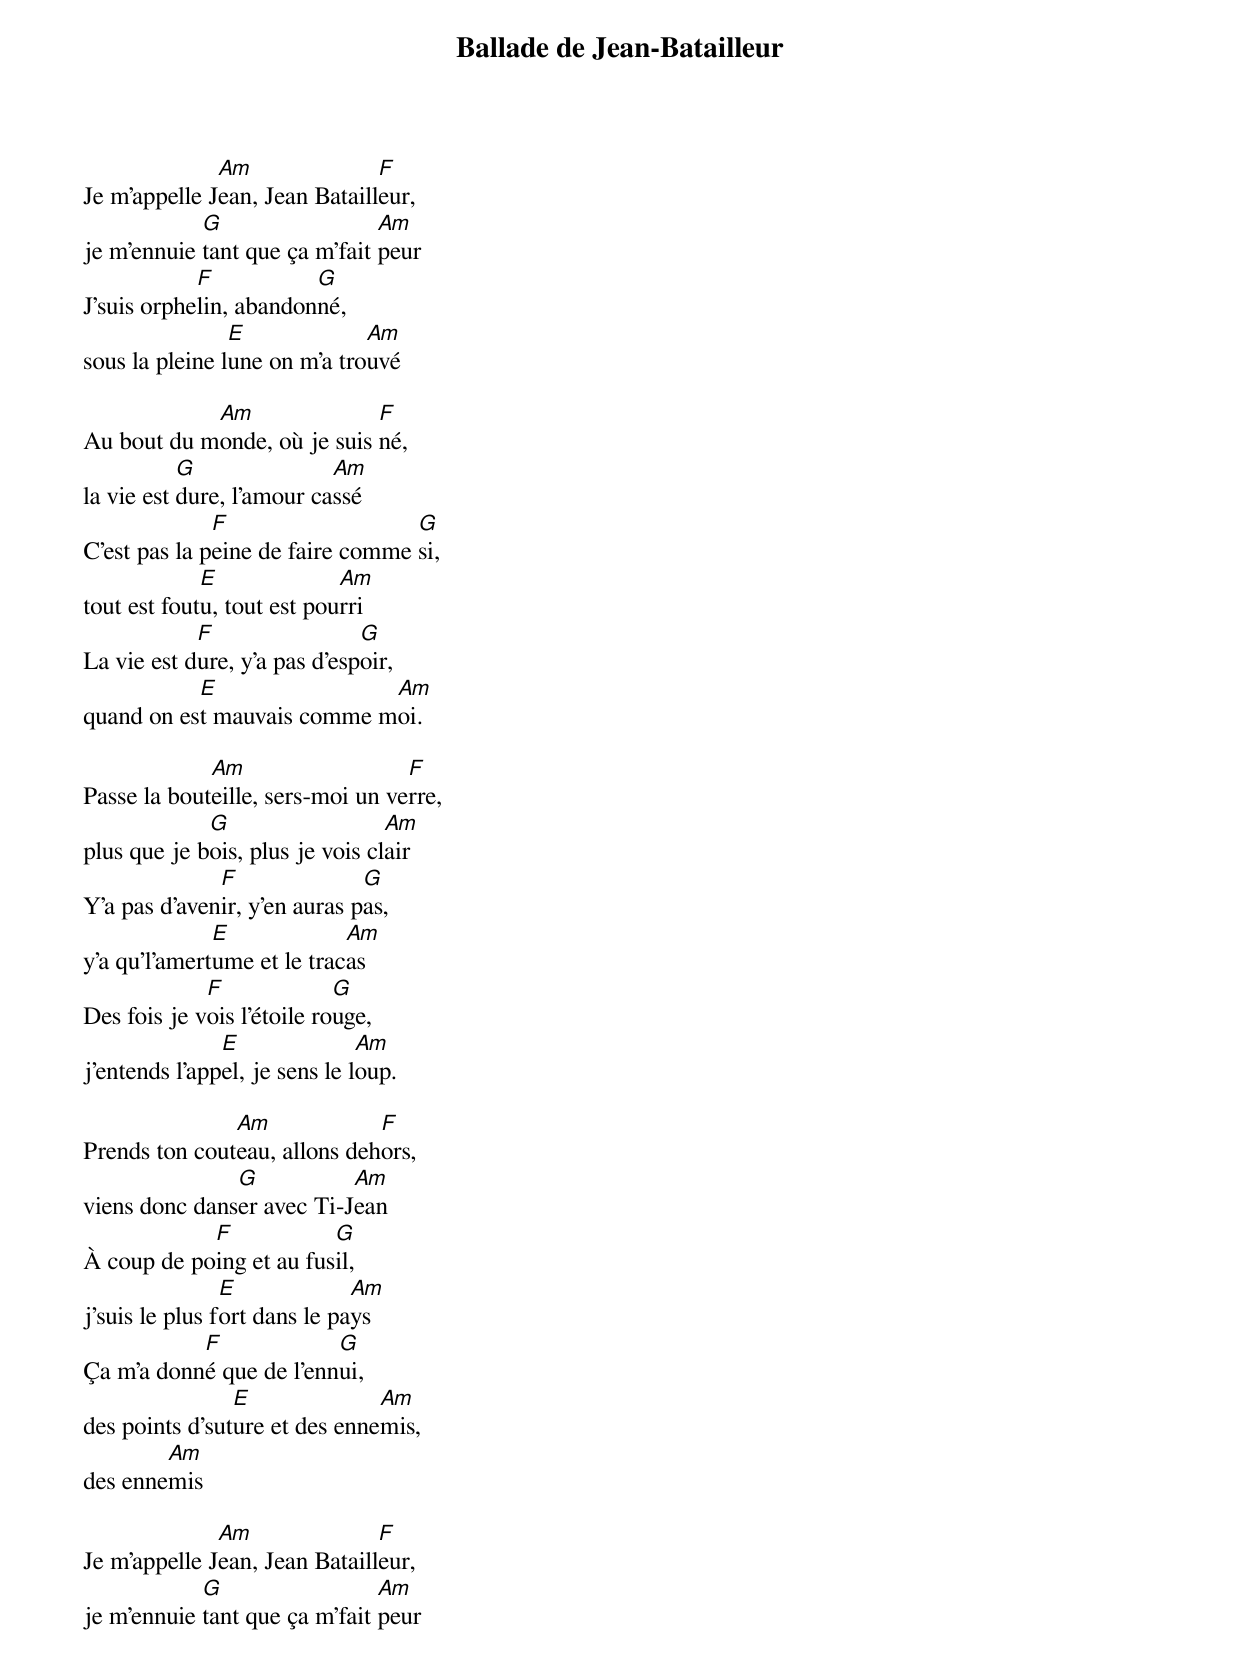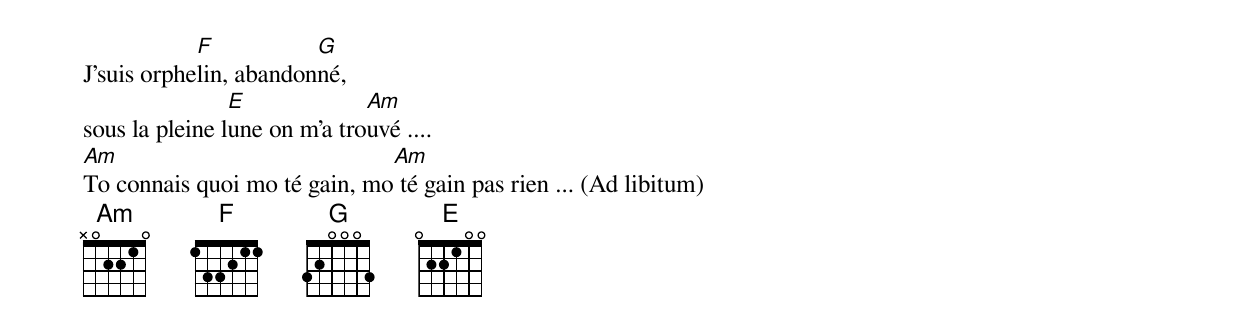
{t:Ballade de Jean-Batailleur}
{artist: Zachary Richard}

Je m'appelle J[Am]ean, Jean Bataill[F]eur,
je m'ennuie [G]tant que ça m'fait [Am]peur
J'suis orphe[F]lin, abandon[G]né,
sous la pleine l[E]une on m'a tro[Am]uvé

Au bout du m[Am]onde, où je suis [F]né,
la vie est [G]dure, l'amour ca[Am]ssé
C'est pas la p[F]eine de faire comme [G]si,
tout est fout[E]u, tout est pou[Am]rri
La vie est d[F]ure, y'a pas d'esp[G]oir,
quand on es[E]t mauvais comme m[Am]oi.

Passe la bout[Am]eille, sers-moi un ve[F]rre,
plus que je b[G]ois, plus je vois cl[Am]air
Y'a pas d'aven[F]ir, y'en auras p[G]as,
y'a qu'l'amert[E]ume et le trac[Am]as
Des fois je v[F]ois l'étoile ro[G]uge,
j'entends l'app[E]el, je sens le l[Am]oup.

Prends ton cout[Am]eau, allons deh[F]ors,
viens donc dans[G]er avec Ti-J[Am]ean
À coup de po[F]ing et au fus[G]il,
j'suis le plus f[E]ort dans le pa[Am]ys
Ça m'a donn[F]é que de l'enn[G]ui,
des points d'sut[E]ure et des enne[Am]mis,
des enne[Am]mis

Je m'appelle J[Am]ean, Jean Bataill[F]eur,
je m'ennuie [G]tant que ça m'fait [Am]peur
J'suis orphe[F]lin, abandon[G]né,
sous la pleine l[E]une on m'a tro[Am]uvé ....
[Am]To connais quoi mo té gain, mo[Am] té gain pas rien ... (Ad libitum)
